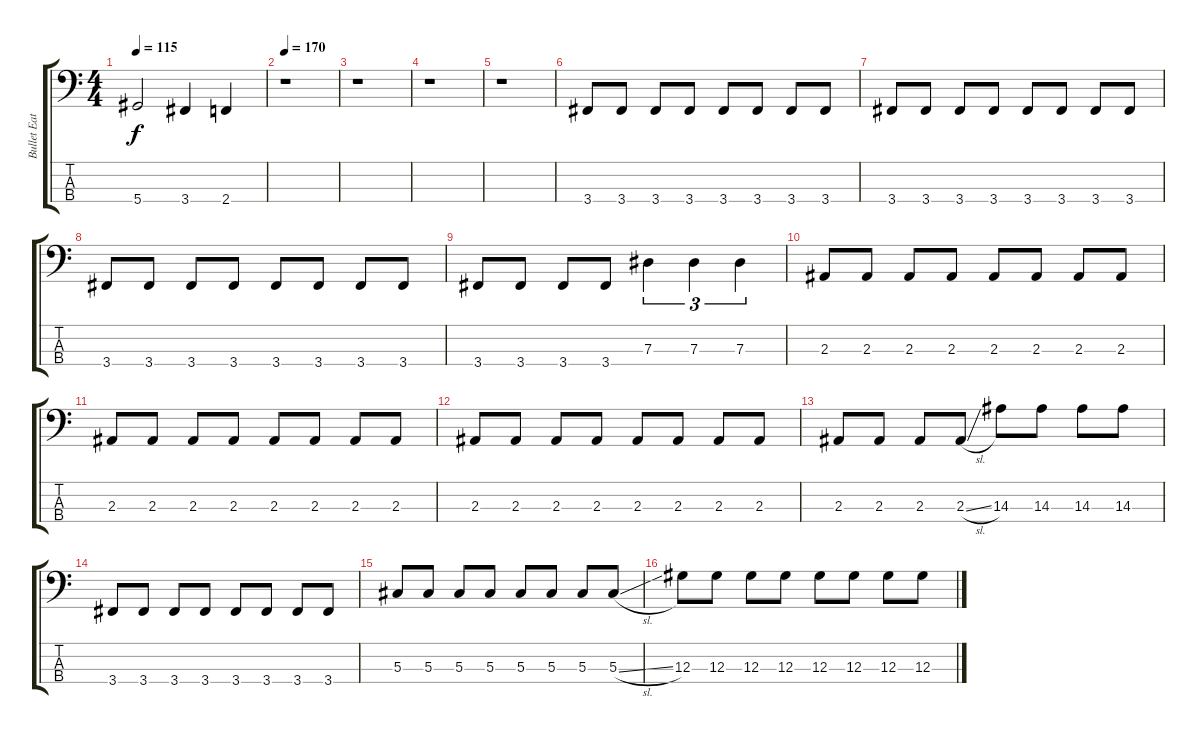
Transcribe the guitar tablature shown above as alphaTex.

\track ("Bullet Eater" "Bullet Eat") {instrument electricbasspick}
\staff {score tabs}
\tuning (Gb2 Db2 Ab1 Eb1) {hide}
\ts (4 4)
\tempo 115
\clef f4
\ks c
5.4.2{dy f} 3.4.4 2.4.4 |
\tempo 170
r.1 |
r.1 |
r.1 |
r.1 |
3.4.8 3.4.8 3.4.8 3.4.8 3.4.8 3.4.8 3.4.8 3.4.8 |
3.4.8 3.4.8 3.4.8 3.4.8 3.4.8 3.4.8 3.4.8 3.4.8 |
3.4.8 3.4.8 3.4.8 3.4.8 3.4.8 3.4.8 3.4.8 3.4.8 |
3.4.8 3.4.8 3.4.8 3.4.8 7.3.4{tu (3 2)} 7.3.4{tu (3 2)} 7.3.4{tu (3 2)} |
2.3.8 2.3.8 2.3.8 2.3.8 2.3.8 2.3.8 2.3.8 2.3.8 |
2.3.8 2.3.8 2.3.8 2.3.8 2.3.8 2.3.8 2.3.8 2.3.8 |
2.3.8 2.3.8 2.3.8 2.3.8 2.3.8 2.3.8 2.3.8 2.3.8 |
2.3.8 2.3.8 2.3.8 2.3{sl}.8 14.3.8 14.3.8 14.3.8 14.3.8 |
3.4.8 3.4.8 3.4.8 3.4.8 3.4.8 3.4.8 3.4.8 3.4.8 |
5.3.8 5.3.8 5.3.8 5.3.8 5.3.8 5.3.8 5.3.8 5.3{sl}.8 |
12.3.8 12.3.8 12.3.8 12.3.8 12.3.8 12.3.8 12.3.8 12.3.8
